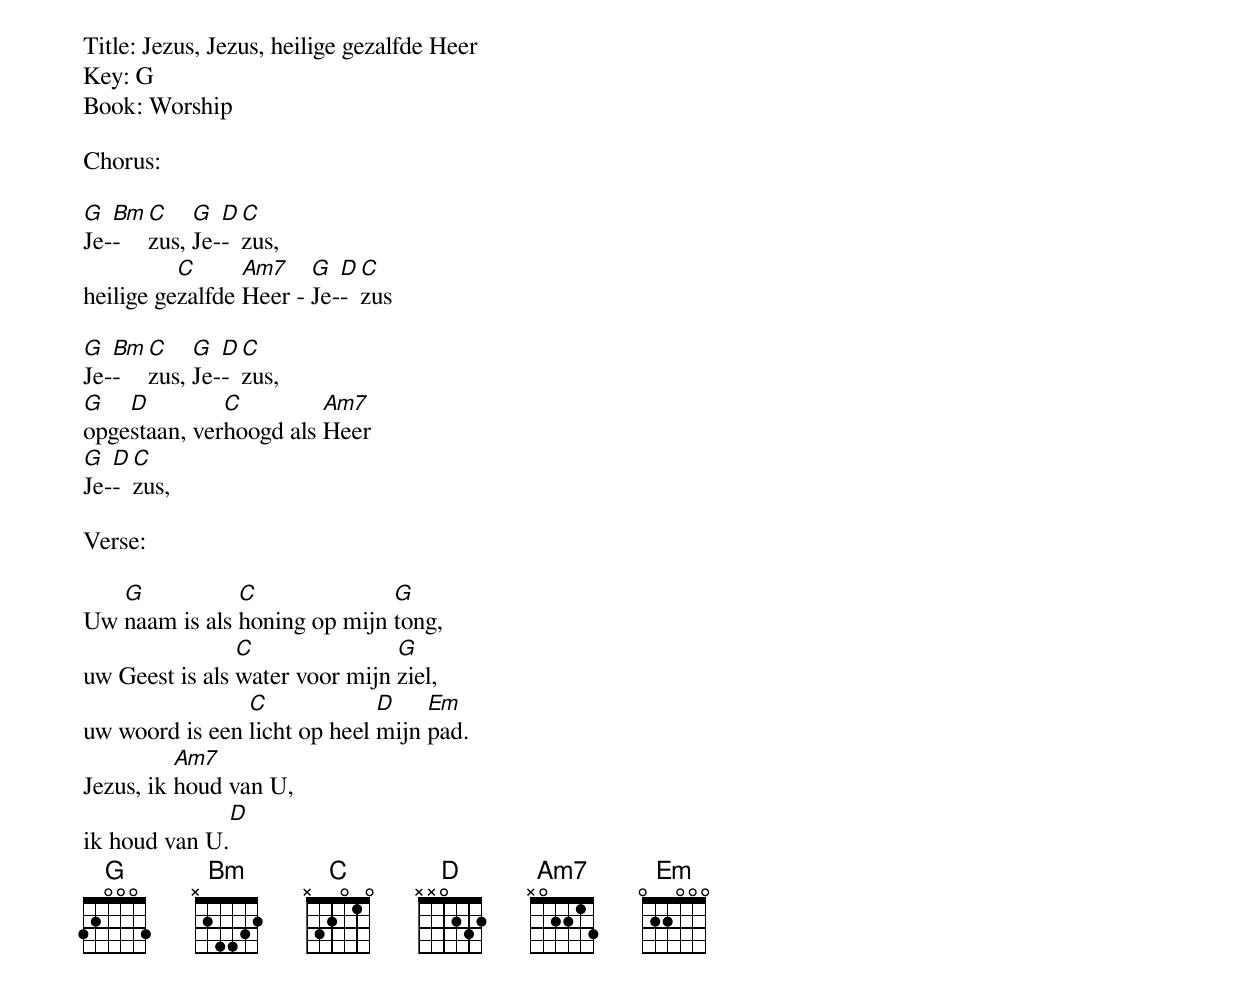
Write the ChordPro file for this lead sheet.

Title: Jezus, Jezus, heilige gezalfde Heer
Key: G
Book: Worship

Chorus:

[G]Je-[Bm]-[C]zus, [G]Je-[D]-[C]zus,
heilige ge[C]zalfde [Am7]Heer - [G]Je-[D]-[C]zus

[G]Je-[Bm]-[C]zus, [G]Je-[D]-[C]zus,
[G]opge[D]staan, ver[C]hoogd als [Am7]Heer
[G]Je-[D]-[C]zus,

Verse:

Uw [G]naam is als [C]honing op mijn [G]tong,
uw Geest is als [C]water voor mijn [G]ziel,
uw woord is een [C]licht op heel [D]mijn [Em]pad.
Jezus, ik [Am7]houd van U,
ik houd van U.[D]
